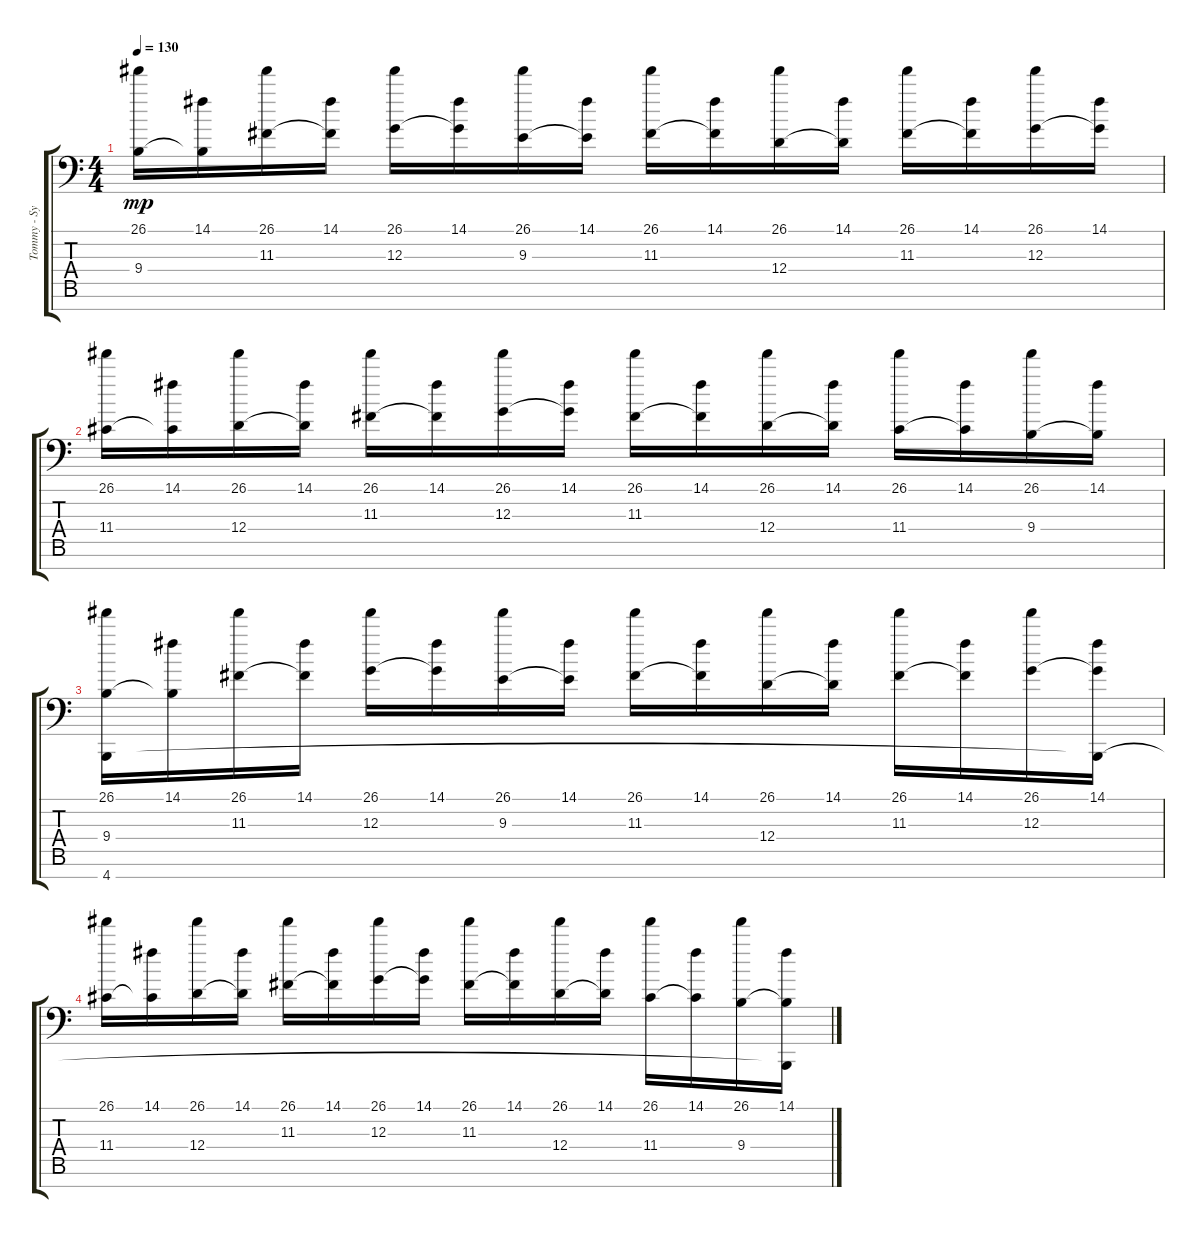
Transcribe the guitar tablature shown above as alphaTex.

\track ("Tommy - Synth" "Tommy - Sy") {instrument harpsichord}
\staff {score tabs}
\tuning (E4 B3 G3 D3 A2 E2 G1) {hide}
\ts (4 4)
\tempo 130
\clef f4
\ks c
(26.1 9.4).16{dy mp} (14.1 9.4{t}).16 (26.1 11.3).16 (14.1 11.3{t}).16 (26.1 12.3).16 (14.1 12.3{t}).16 (26.1 9.3).16 (14.1 9.3{t}).16 (26.1 11.3).16 (14.1 11.3{t}).16 (26.1 12.4).16 (14.1 12.4{t}).16 (26.1 11.3).16 (14.1 11.3{t}).16 (26.1 12.3).16 (14.1 12.3{t}).16 |
(26.1 11.4).16 (14.1 11.4{t}).16 (26.1 12.4).16 (14.1 12.4{t}).16 (26.1 11.3).16 (14.1 11.3{t}).16 (26.1 12.3).16 (14.1 12.3{t}).16 (26.1 11.3).16 (14.1 11.3{t}).16 (26.1 12.4).16 (14.1 12.4{t}).16 (26.1 11.4).16 (14.1 11.4{t}).16 (26.1 9.4).16 (14.1 9.4{t}).16 |
(26.1 9.4 4.7).16 (14.1 9.4{t}).16 (26.1 11.3).16 (14.1 11.3{t}).16 (26.1 12.3).16 (14.1 12.3{t}).16 (26.1 9.3).16 (14.1 9.3{t}).16 (26.1 11.3).16 (14.1 11.3{t}).16 (26.1 12.4).16 (14.1 12.4{t}).16 (26.1 11.3).16 (14.1 11.3{t}).16 (26.1 12.3).16 (14.1 12.3{t} 4.7{t}).16 |
(26.1 11.4).16 (14.1 11.4{t}).16 (26.1 12.4).16 (14.1 12.4{t}).16 (26.1 11.3).16 (14.1 11.3{t}).16 (26.1 12.3).16 (14.1 12.3{t}).16 (26.1 11.3).16 (14.1 11.3{t}).16 (26.1 12.4).16 (14.1 12.4{t}).16 (26.1 11.4).16 (14.1 11.4{t}).16 (26.1 9.4).16 (14.1 9.4{t} 4.7{t}).16
